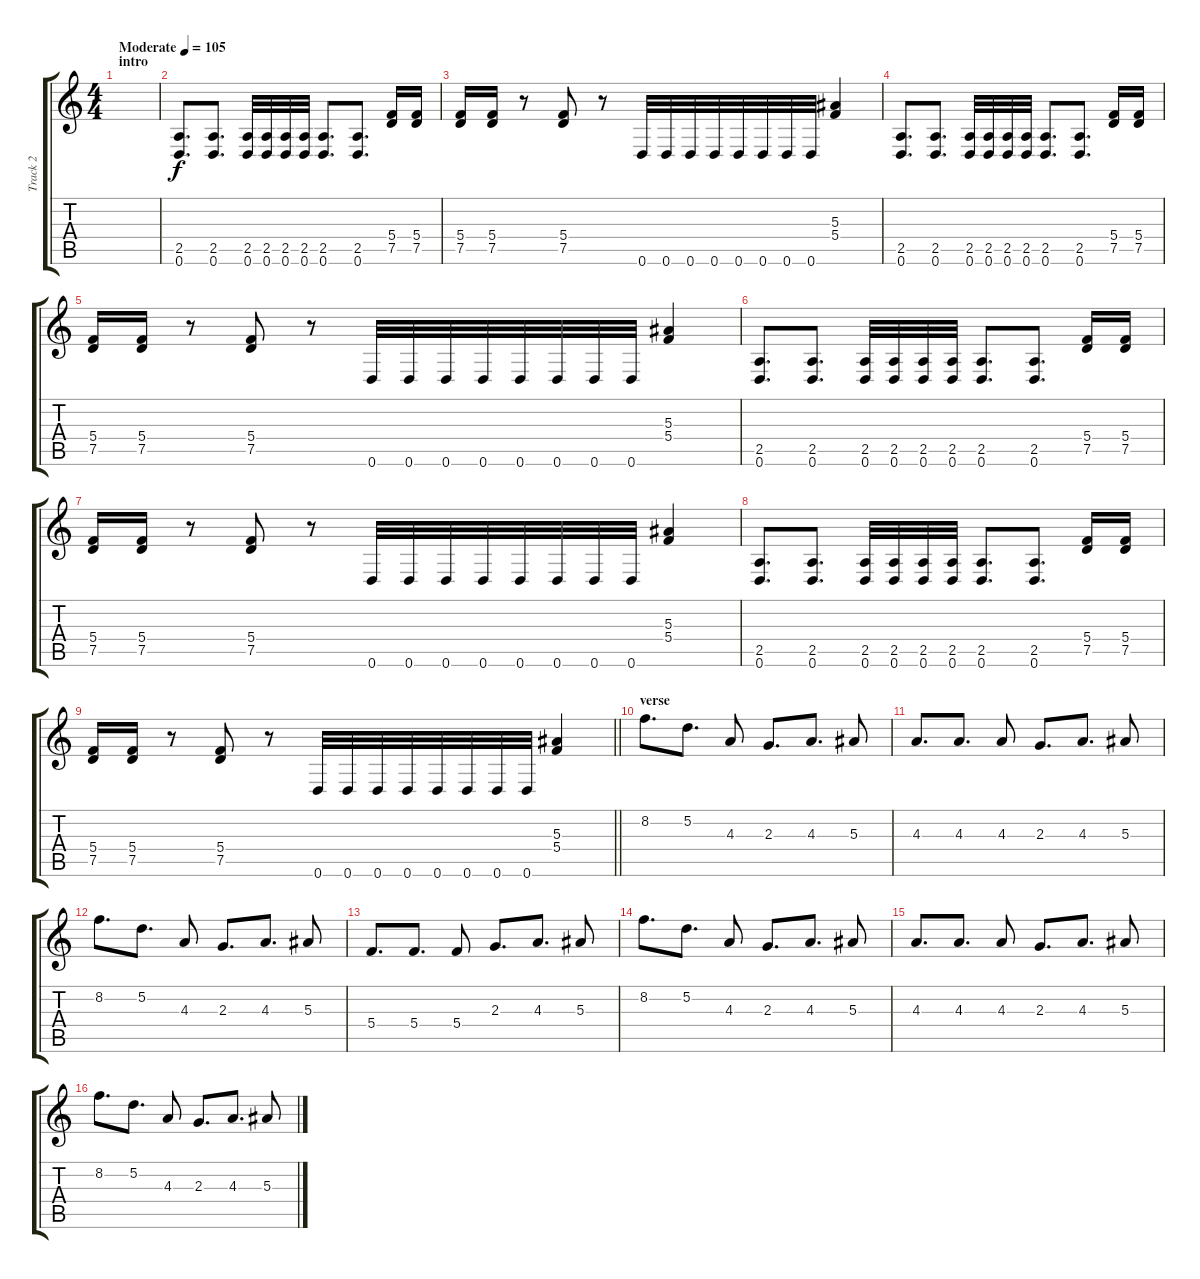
\track ("Track 2" "Track 2") {instrument distortionguitar}
\staff {score tabs}
\tuning (D4 A3 F3 C3 G2 D2) {hide}
\ts (4 4)
\section ("" "intro")
\tempo (105 "Moderate")
\clef g2
\ks c
|
(2.5 0.6).8{d} (2.5 0.6).8{d} (2.5 0.6).32 (2.5 0.6).32 (2.5 0.6).32 (2.5 0.6).32 (2.5 0.6).8{d} (2.5 0.6).8{d} (5.4 7.5).16 (5.4 7.5).16 |
(5.4 7.5).16 (5.4 7.5).16 r.8 (5.4 7.5).8 r.8 0.6.32 0.6.32 0.6.32 0.6.32 0.6.32 0.6.32 0.6.32 0.6.32 (5.3 5.4).4 |
(2.5 0.6).8{d} (2.5 0.6).8{d} (2.5 0.6).32 (2.5 0.6).32 (2.5 0.6).32 (2.5 0.6).32 (2.5 0.6).8{d} (2.5 0.6).8{d} (5.4 7.5).16 (5.4 7.5).16 |
(5.4 7.5).16 (5.4 7.5).16 r.8 (5.4 7.5).8 r.8 0.6.32 0.6.32 0.6.32 0.6.32 0.6.32 0.6.32 0.6.32 0.6.32 (5.3 5.4).4 |
(2.5 0.6).8{d} (2.5 0.6).8{d} (2.5 0.6).32 (2.5 0.6).32 (2.5 0.6).32 (2.5 0.6).32 (2.5 0.6).8{d} (2.5 0.6).8{d} (5.4 7.5).16 (5.4 7.5).16 |
(5.4 7.5).16 (5.4 7.5).16 r.8 (5.4 7.5).8 r.8 0.6.32 0.6.32 0.6.32 0.6.32 0.6.32 0.6.32 0.6.32 0.6.32 (5.3 5.4).4 |
(2.5 0.6).8{d} (2.5 0.6).8{d} (2.5 0.6).32 (2.5 0.6).32 (2.5 0.6).32 (2.5 0.6).32 (2.5 0.6).8{d} (2.5 0.6).8{d} (5.4 7.5).16 (5.4 7.5).16 |
\barLineRight lightlight
(5.4 7.5).16 (5.4 7.5).16 r.8 (5.4 7.5).8 r.8 0.6.32 0.6.32 0.6.32 0.6.32 0.6.32 0.6.32 0.6.32 0.6.32 (5.3 5.4).4 |
\section ("" "verse")
8.2.8{d} 5.2.8{d} 4.3.8 2.3.8{d} 4.3.8{d} 5.3.8 |
4.3.8{d} 4.3.8{d} 4.3.8 2.3.8{d} 4.3.8{d} 5.3.8 |
8.2.8{d} 5.2.8{d} 4.3.8 2.3.8{d} 4.3.8{d} 5.3.8 |
5.4.8{d} 5.4.8{d} 5.4.8 2.3.8{d} 4.3.8{d} 5.3.8 |
8.2.8{d} 5.2.8{d} 4.3.8 2.3.8{d} 4.3.8{d} 5.3.8 |
4.3.8{d} 4.3.8{d} 4.3.8 2.3.8{d} 4.3.8{d} 5.3.8 |
8.2.8{d} 5.2.8{d} 4.3.8 2.3.8{d} 4.3.8{d} 5.3.8
